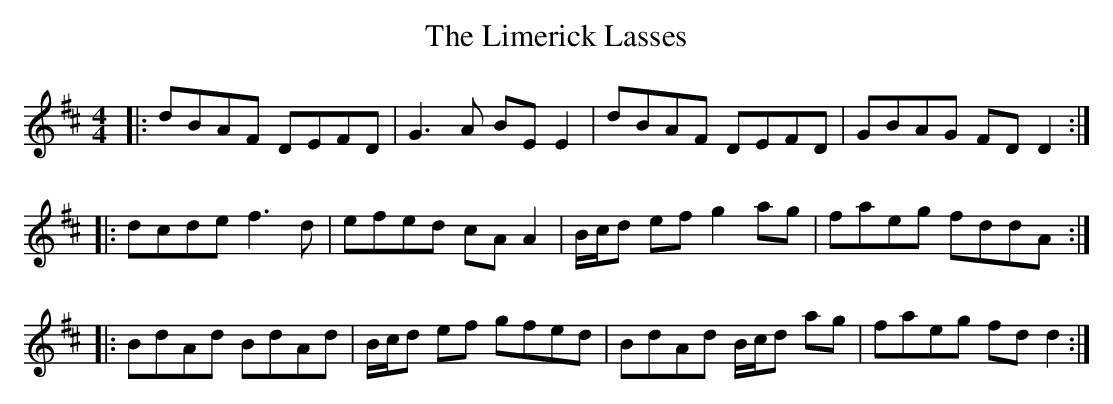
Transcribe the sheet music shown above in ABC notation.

X:1
T: The Limerick Lasses
M: 4/4
L: 1/8
K: Dmaj
|:dBAF DEFD|G3A BEE2|dBAF DEFD|GBAG FDD2:|
|:dcde f3d|efed cAA2|B/c/d ef g2ag|faeg fddA:|
|:BdAd BdAd|B/c/d ef gfed|BdAd B/c/d ag|faeg fdd2:|
